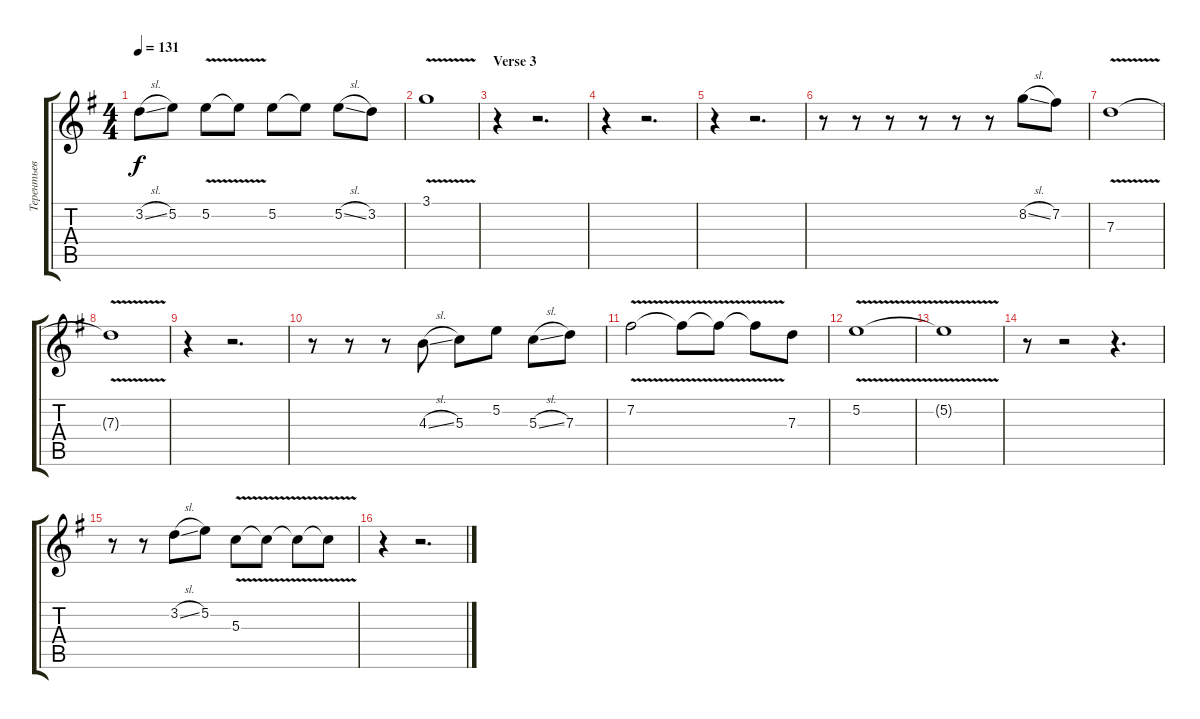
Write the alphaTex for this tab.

\track ("Терентьев" "Терентьев") {instrument distortionguitar}
\staff {score tabs}
\tuning (E4 B3 G3 D3 A2 E2) {hide}
\ts (4 4)
\tempo 131
\clef g2
\ks g
3.2{sl}.8{dy f} 5.2.8 5.2{v}.8 5.2{v t}.8 5.2.8 5.2{t}.8 5.2{sl}.8 3.2.8 |
3.1{v}.1 |
\section ("" "Verse 3")
r.4 r.2{d} |
r.4 r.2{d} |
r.4 r.2{d} |
r.8 r.8 r.8 r.8 r.8 r.8 8.2{sl}.8 7.2.8 |
7.3{v}.1 |
7.3{v t}.1 |
r.4 r.2{d} |
r.8 r.8 r.8 4.3{sl}.8 5.3.8 5.2.8 5.3{sl}.8 7.3.8 |
7.2{v}.2 7.2{v t}.8 7.2{v t}.8 7.2{v t}.8 7.3.8 |
5.2{v}.1 |
5.2{v t}.1 |
r.8 r.2 r.4{d} |
r.8 r.8 3.2{sl}.8 5.2.8 5.3{v}.8 5.3{v t}.8 5.3{v t}.8 5.3{v t}.8 |
r.4 r.2{d}
